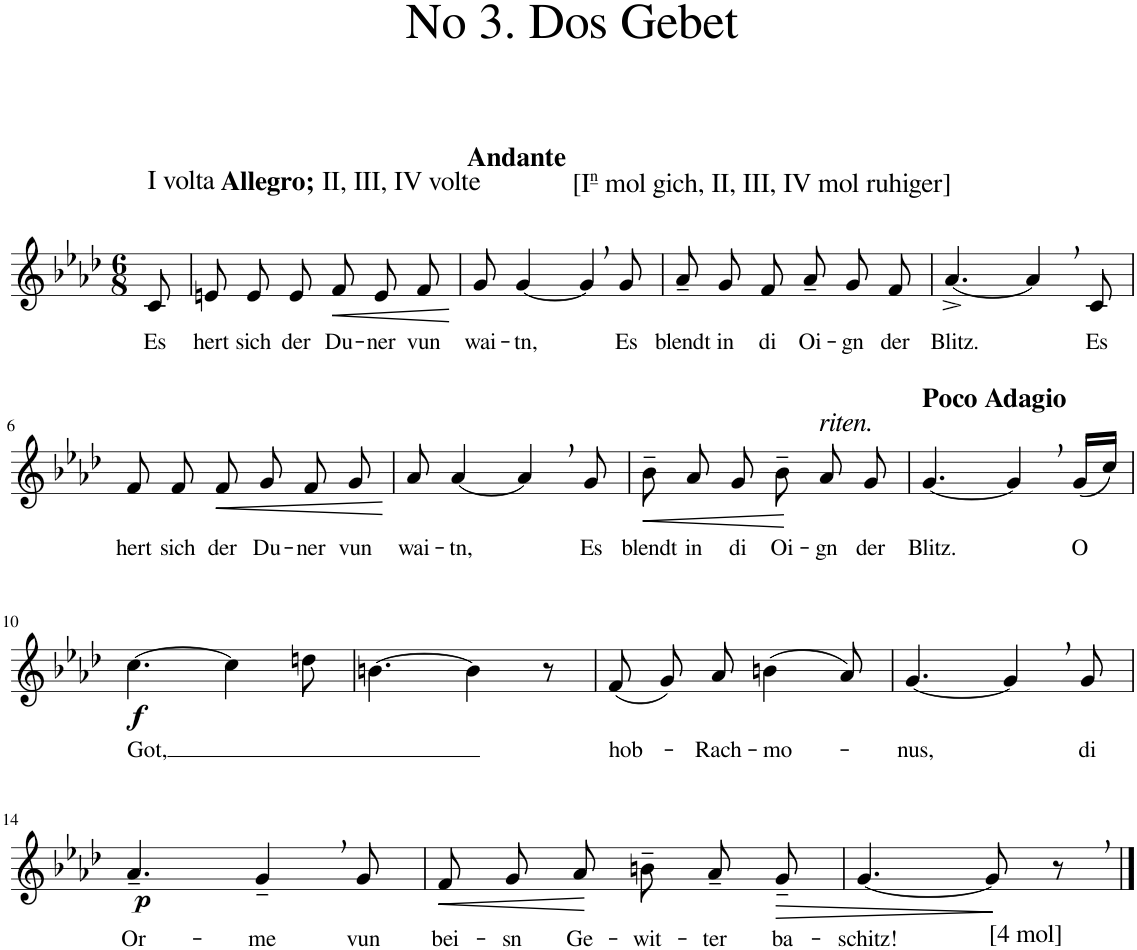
**kern	**text	**dynam
*part1	*part1	*part1
*staff1	*staff1	*staff1
*I"Klavier	*	*
*I'Klav.	*	*
*clefG2	*	*
*k[b-e-a-d-]	*	*
*M6/8	*	*
=1	=1	=1
!LO:TX:a:t=I volta	!	!
!	!LO:LY:b	!
8c/	Es	.
=2	=2	=2
!	!LO:LY:b	!
8en/	hert	.
!LO:TX:a:B:t=Allegro;	!	!
!	!LO:LY:b	!
8e/	sich	.
!	!LO:LY:b	!
8e/	der	.
!LO:TX:a:t=II, III, IV volte	!	!
!	!LO:LY:b	!LO:HP:b
8f/	Du-	<
!	!LO:LY:b	!
8e/	-ner	.
!	!LO:LY:b	!
8f/	vun	.
.	.	[
=3	=3	=3
!LO:TX:a:B:t=Andante	!	!
!	!LO:LY:b	!
8g/	wai-	.
!	!LO:LY:b	!
[4g/	-tn,	.
4g/]	.	.
!LO:TX:a:t=[I	!	!
!LO:TX:a:t=n	!	!
!LO:TX:a:t=mol gich, II, III, IV mol ruhiger]	!	!
!	!LO:LY:b	!
8g/	Es	.
=4	=4	=4
!	!LO:LY:b	!
8a-~/	blendt	.
!	!LO:LY:b	!
8g/	in	.
!	!LO:LY:b	!
8f/	di	.
!	!LO:LY:b	!
8a-~/	Oi-	.
!	!LO:LY:b	!
8g/	-gn	.
!	!LO:LY:b	!
8f/	der	.
=5	=5	=5
!	!LO:LY:b	!
[4.a-^/	Blitz.	.
4a-,/]	.	.
!	!LO:LY:b	!
8c/	Es	.
!!LO:LB:g=z
=6	=6	=6
!	!LO:LY:b	!
8f/	hert	.
!	!LO:LY:b	!
8f/	sich	.
!	!LO:LY:b	!LO:HP:b
8f/	der	<
!	!LO:LY:b	!
8g/	Du-	.
!	!LO:LY:b	!
8f/	-ner	.
!	!LO:LY:b	!
8g/	vun	.
.	.	[
=7	=7	=7
!	!LO:LY:b	!
8a-/	wai-	.
!	!LO:LY:b	!
[4a-/	-tn,	.
4a-,/]	.	.
!	!LO:LY:b	!
8g/	Es	.
=8	=8	=8
!	!LO:LY:b	!LO:HP:b
8b-~\	blendt	<
!	!LO:LY:b	!
8a-/	in	.
!	!LO:LY:b	!
8g/	di	.
!	!LO:LY:b	!
8b-~\	Oi-	.
!LO:TX:a:i:t=riten.	!	!
!	!LO:LY:b	!
8a-/	-gn	.
!	!LO:LY:b	!
8g/	der	.
.	.	[
=9	=9	=9
!LO:TX:a:B:t=Poco Adagio	!	!
!	!LO:LY:b	!
[4.g/	Blitz.	.
4g,/]	.	.
!	!LO:LY:b	!
(16g/LL	O	.
16cc/JJ)	.	.
!!LO:LB:g=z
=10	=10	=10
!	!LO:LY:b	!LO:DY:b
[4.cc\	Got,	f
4cc\]	.	.
8ddn\	.	.
=11	=11	=11
[4.bn\	.	.
4b\]	.	.
8r	.	.
=12	=12	=12
!	!LO:LY:b	!
(8f/	hob-	.
8g/)	.	.
!	!LO:LY:b	!
8a-/	-Rach-	.
!	!LO:LY:b	!
(4bn\	-mo-	.
8a-/)	.	.
=13	=13	=13
!	!LO:LY:b	!
[4.g/	-nus,	.
4g,/]	.	.
!	!LO:LY:b	!
8g/	di	.
!!LO:LB:g=z
=14	=14	=14
!	!LO:LY:b	!LO:DY:b
4.a-~/	Or-	p
!	!LO:LY:b	!
4g~,/	-me	.
!	!LO:LY:b	!
8g/	vun	.
=15	=15	=15
!	!LO:LY:b	!LO:HP:b
8f/	bei-	<
!	!LO:LY:b	!
8g/	-sn	.
!	!LO:LY:b	!
8a-/	Ge-	.
!	!LO:LY:b	!
8bn~\	-wit-	.
!	!LO:LY:b	!
8a-~/	-ter	.
!	!LO:LY:b	!LO:HP:b
8g~/	ba-	>
.	.	[ ]
=16	=16	=16
!	!LO:LY:b	!
[4.g/	-schitz!	.
!LO:TX:b:t=[4 mol]	!	!
8g/]	.	.
8r	.	.
==	==	==
*-	*-	*-
